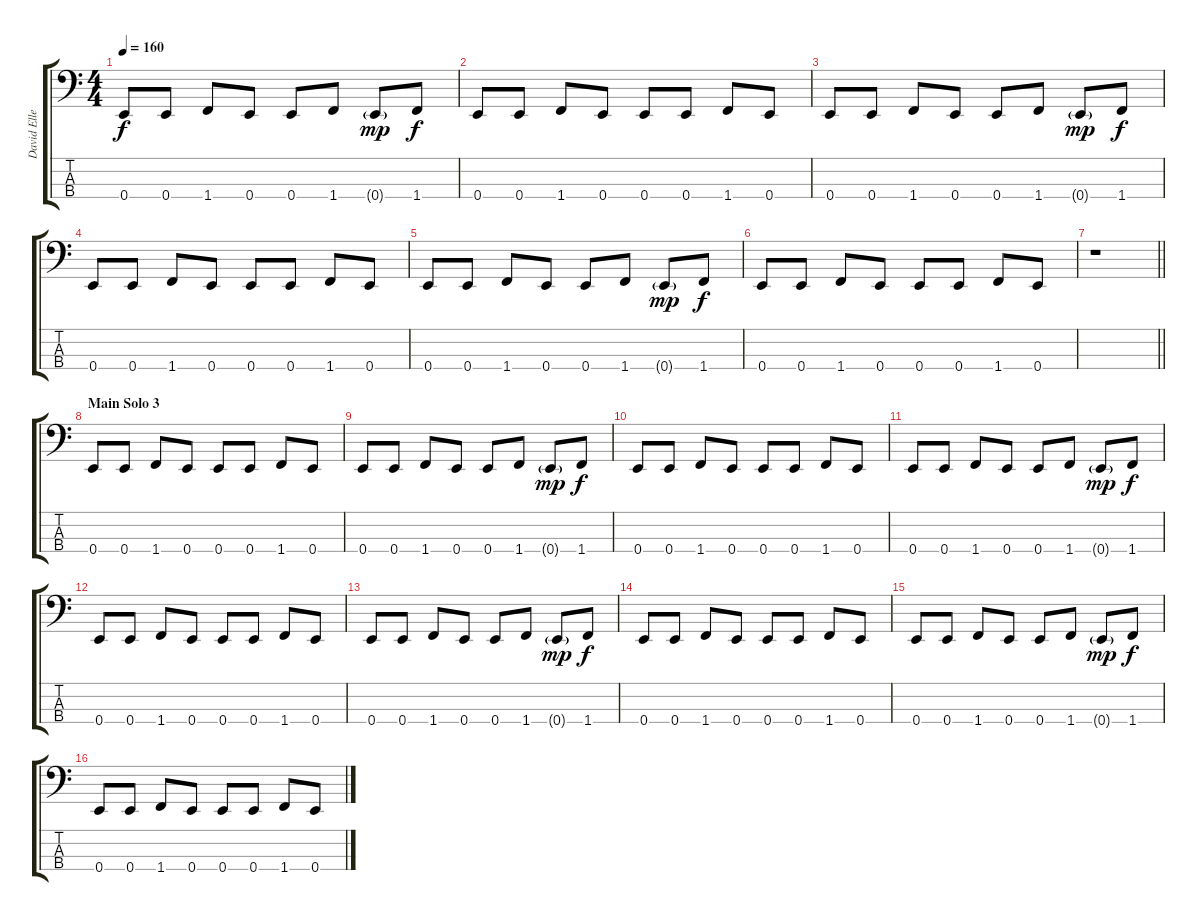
\track ("David Ellefson" "David Elle") {instrument electricbasspick}
\staff {score tabs}
\tuning (G2 D2 A1 E1) {hide}
\ts (4 4)
\tempo 160
\clef f4
\ks c
0.4.8{dy f} 0.4.8 1.4.8 0.4.8 0.4.8 1.4.8 0.4{g}.8{dy mp} 1.4.8{dy f} |
0.4.8 0.4.8 1.4.8 0.4.8 0.4.8 0.4.8 1.4.8 0.4.8 |
0.4.8 0.4.8 1.4.8 0.4.8 0.4.8 1.4.8 0.4{g}.8{dy mp} 1.4.8{dy f} |
0.4.8 0.4.8 1.4.8 0.4.8 0.4.8 0.4.8 1.4.8 0.4.8 |
0.4.8 0.4.8 1.4.8 0.4.8 0.4.8 1.4.8 0.4{g}.8{dy mp} 1.4.8{dy f} |
0.4.8 0.4.8 1.4.8 0.4.8 0.4.8 0.4.8 1.4.8 0.4.8 |
\barLineRight lightlight
r.1 |
\section ("" "Main Solo 3")
0.4.8 0.4.8 1.4.8 0.4.8 0.4.8 0.4.8 1.4.8 0.4.8 |
0.4.8 0.4.8 1.4.8 0.4.8 0.4.8 1.4.8 0.4{g}.8{dy mp} 1.4.8{dy f} |
0.4.8 0.4.8 1.4.8 0.4.8 0.4.8 0.4.8 1.4.8 0.4.8 |
0.4.8 0.4.8 1.4.8 0.4.8 0.4.8 1.4.8 0.4{g}.8{dy mp} 1.4.8{dy f} |
0.4.8 0.4.8 1.4.8 0.4.8 0.4.8 0.4.8 1.4.8 0.4.8 |
0.4.8 0.4.8 1.4.8 0.4.8 0.4.8 1.4.8 0.4{g}.8{dy mp} 1.4.8{dy f} |
0.4.8 0.4.8 1.4.8 0.4.8 0.4.8 0.4.8 1.4.8 0.4.8 |
0.4.8 0.4.8 1.4.8 0.4.8 0.4.8 1.4.8 0.4{g}.8{dy mp} 1.4.8{dy f} |
0.4.8 0.4.8 1.4.8 0.4.8 0.4.8 0.4.8 1.4.8 0.4.8
